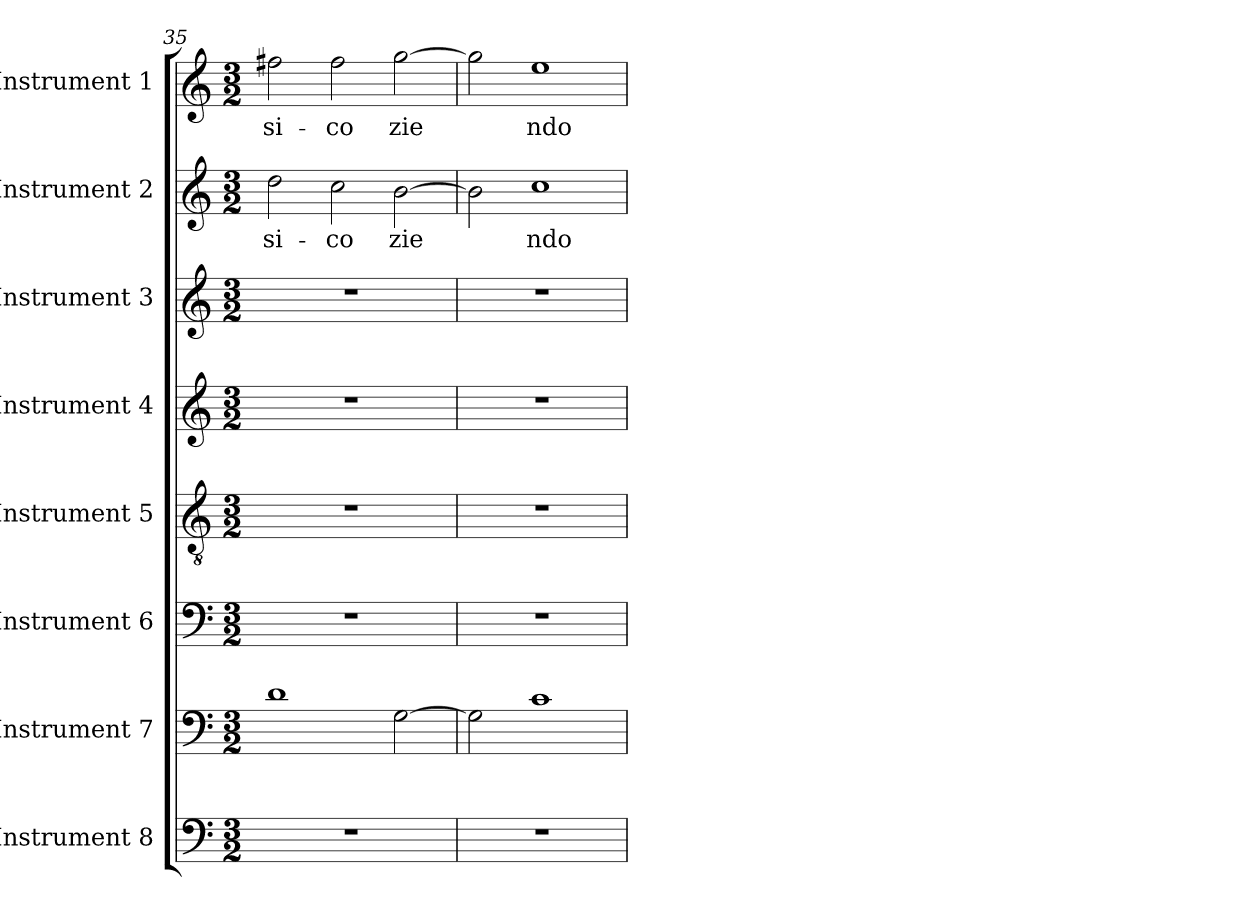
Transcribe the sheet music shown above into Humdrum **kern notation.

**kern	**kern	**kern	**kern	**kern	**kern	**kern	**text	**kern	**text
*part8	*part7	*part6	*part5	*part4	*part3	*part2	*part2	*part1	*part1
*staff8	*staff7	*staff6	*staff5	*staff4	*staff3	*staff2	*staff2	*staff1	*staff1
*I"Instrument 8	*I"Instrument 7	*I"Instrument 6	*I"Instrument 5	*I"Instrument 4	*I"Instrument 3	*I"Instrument 2	*	*I"Instrument 1	*
*clefF4	*clefF4	*clefF4	*clefGv2	*clefG2	*clefG2	*clefG2	*	*clefG2	*
*k[]	*k[]	*k[]	*k[]	*k[]	*k[]	*k[]	*	*k[]	*
*C:	*C:	*C:	*C:	*C:	*C:	*C:	*	*C:	*
*M3/2	*M3/2	*M3/2	*M3/2	*M3/2	*M3/2	*M3/2	*	*M3/2	*
=35	=35	=35	=35	=35	=35	=35	=35	=35	=35
!	!	!	!	!	!	!	!LO:LY:b:rj	!	!LO:LY:b:cj
1.r	1d	1.r	1.r	1.r	1.r	2dd\	-si-	2ff#X\	-si-
!	!	!	!	!	!	!	!LO:LY:b:rj	!	!LO:LY:b:cj
.	.	.	.	.	.	2cc\	-co	2ff#\	-co
!	!	!	!	!	!	!	!LO:LY:b:rj	!	!LO:LY:b:cj
.	[>2G\	.	.	.	.	[>2b\	zie-	[>2gg\	zie-
=36	=36	=36	=36	=36	=36	=36	=36	=36	=36
!	!	!	!	!	!	!	!LO:LY:b:rj	!	!LO:LY:b:cj
1.r	2G\]	1.r	1.r	1.r	1.r	2b\]	--	2gg\]	--
!	!	!	!	!	!	!	!LO:LY:b:rj	!	!LO:LY:b:cj
.	1c	.	.	.	.	1cc	-ndo	1ee	-ndo
=	=	=	=	=	=	=	=	=	=
*-	*-	*-	*-	*-	*-	*-	*-	*-	*-
